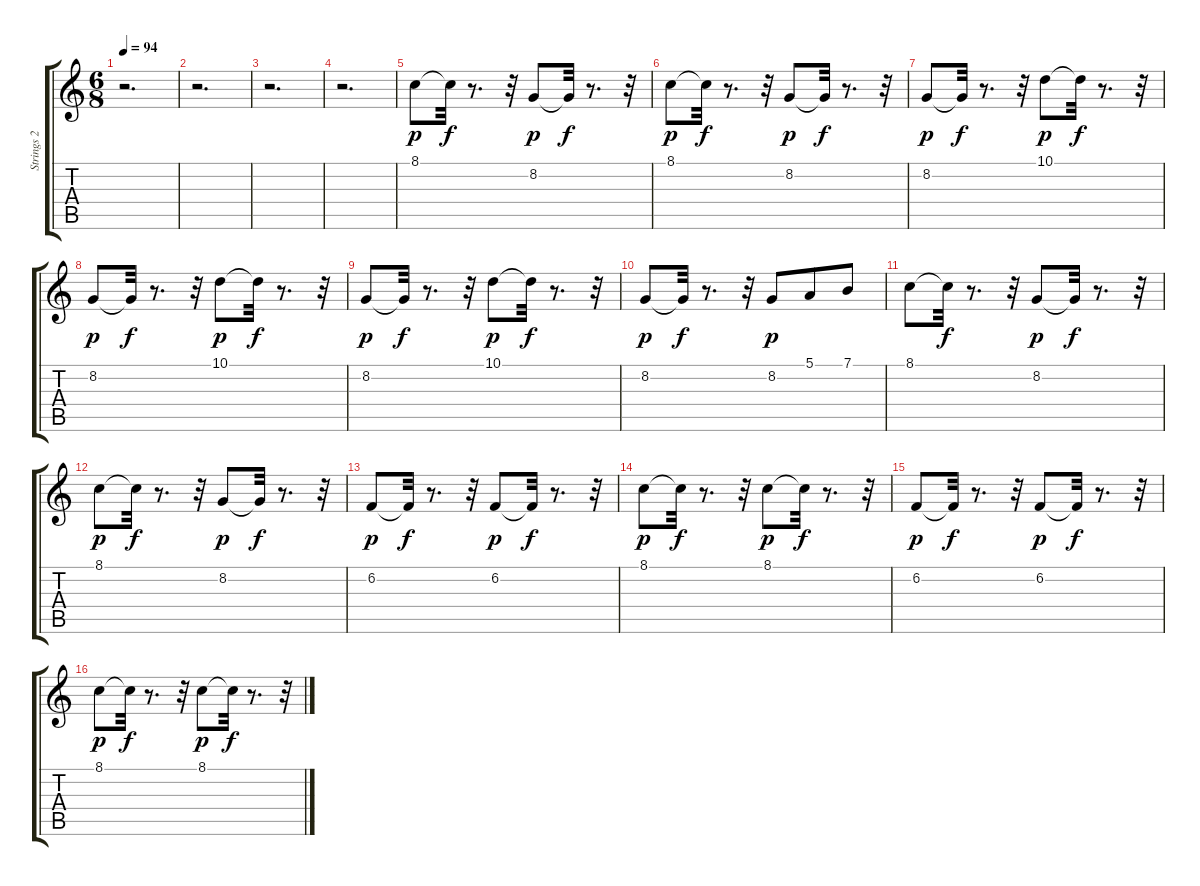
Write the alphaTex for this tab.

\track ("Strings 2" "Strings 2") {instrument stringensemble1}
\staff {score tabs}
\tuning (E4 B3 G3 D3 A2 E2) {hide}
\ts (6 8)
\tempo 94
\clef g2
\ks c
r.2{d dy p} |
r.2{d} |
r.2{d} |
r.2{d} |
8.1.8 8.1{t}.32{dy f} r.8{d} r.32 8.2.8{dy p} 8.2{t}.32{dy f} r.8{d} r.32 |
8.1.8{dy p} 8.1{t}.32{dy f} r.8{d} r.32 8.2.8{dy p} 8.2{t}.32{dy f} r.8{d} r.32 |
8.2.8{dy p} 8.2{t}.32{dy f} r.8{d} r.32 10.1.8{dy p} 10.1{t}.32{dy f} r.8{d} r.32 |
8.2.8{dy p} 8.2{t}.32{dy f} r.8{d} r.32 10.1.8{dy p} 10.1{t}.32{dy f} r.8{d} r.32 |
8.2.8{dy p} 8.2{t}.32{dy f} r.8{d} r.32 10.1.8{dy p} 10.1{t}.32{dy f} r.8{d} r.32 |
8.2.8{dy p} 8.2{t}.32{dy f} r.8{d} r.32 8.2.8{dy p} 5.1.8 7.1.8 |
8.1.8 8.1{t}.32{dy f} r.8{d} r.32 8.2.8{dy p} 8.2{t}.32{dy f} r.8{d} r.32 |
8.1.8{dy p} 8.1{t}.32{dy f} r.8{d} r.32 8.2.8{dy p} 8.2{t}.32{dy f} r.8{d} r.32 |
6.2.8{dy p} 6.2{t}.32{dy f} r.8{d} r.32 6.2.8{dy p} 6.2{t}.32{dy f} r.8{d} r.32 |
8.1.8{dy p} 8.1{t}.32{dy f} r.8{d} r.32 8.1.8{dy p} 8.1{t}.32{dy f} r.8{d} r.32 |
6.2.8{dy p} 6.2{t}.32{dy f} r.8{d} r.32 6.2.8{dy p} 6.2{t}.32{dy f} r.8{d} r.32 |
8.1.8{dy p} 8.1{t}.32{dy f} r.8{d} r.32 8.1.8{dy p} 8.1{t}.32{dy f} r.8{d} r.32
